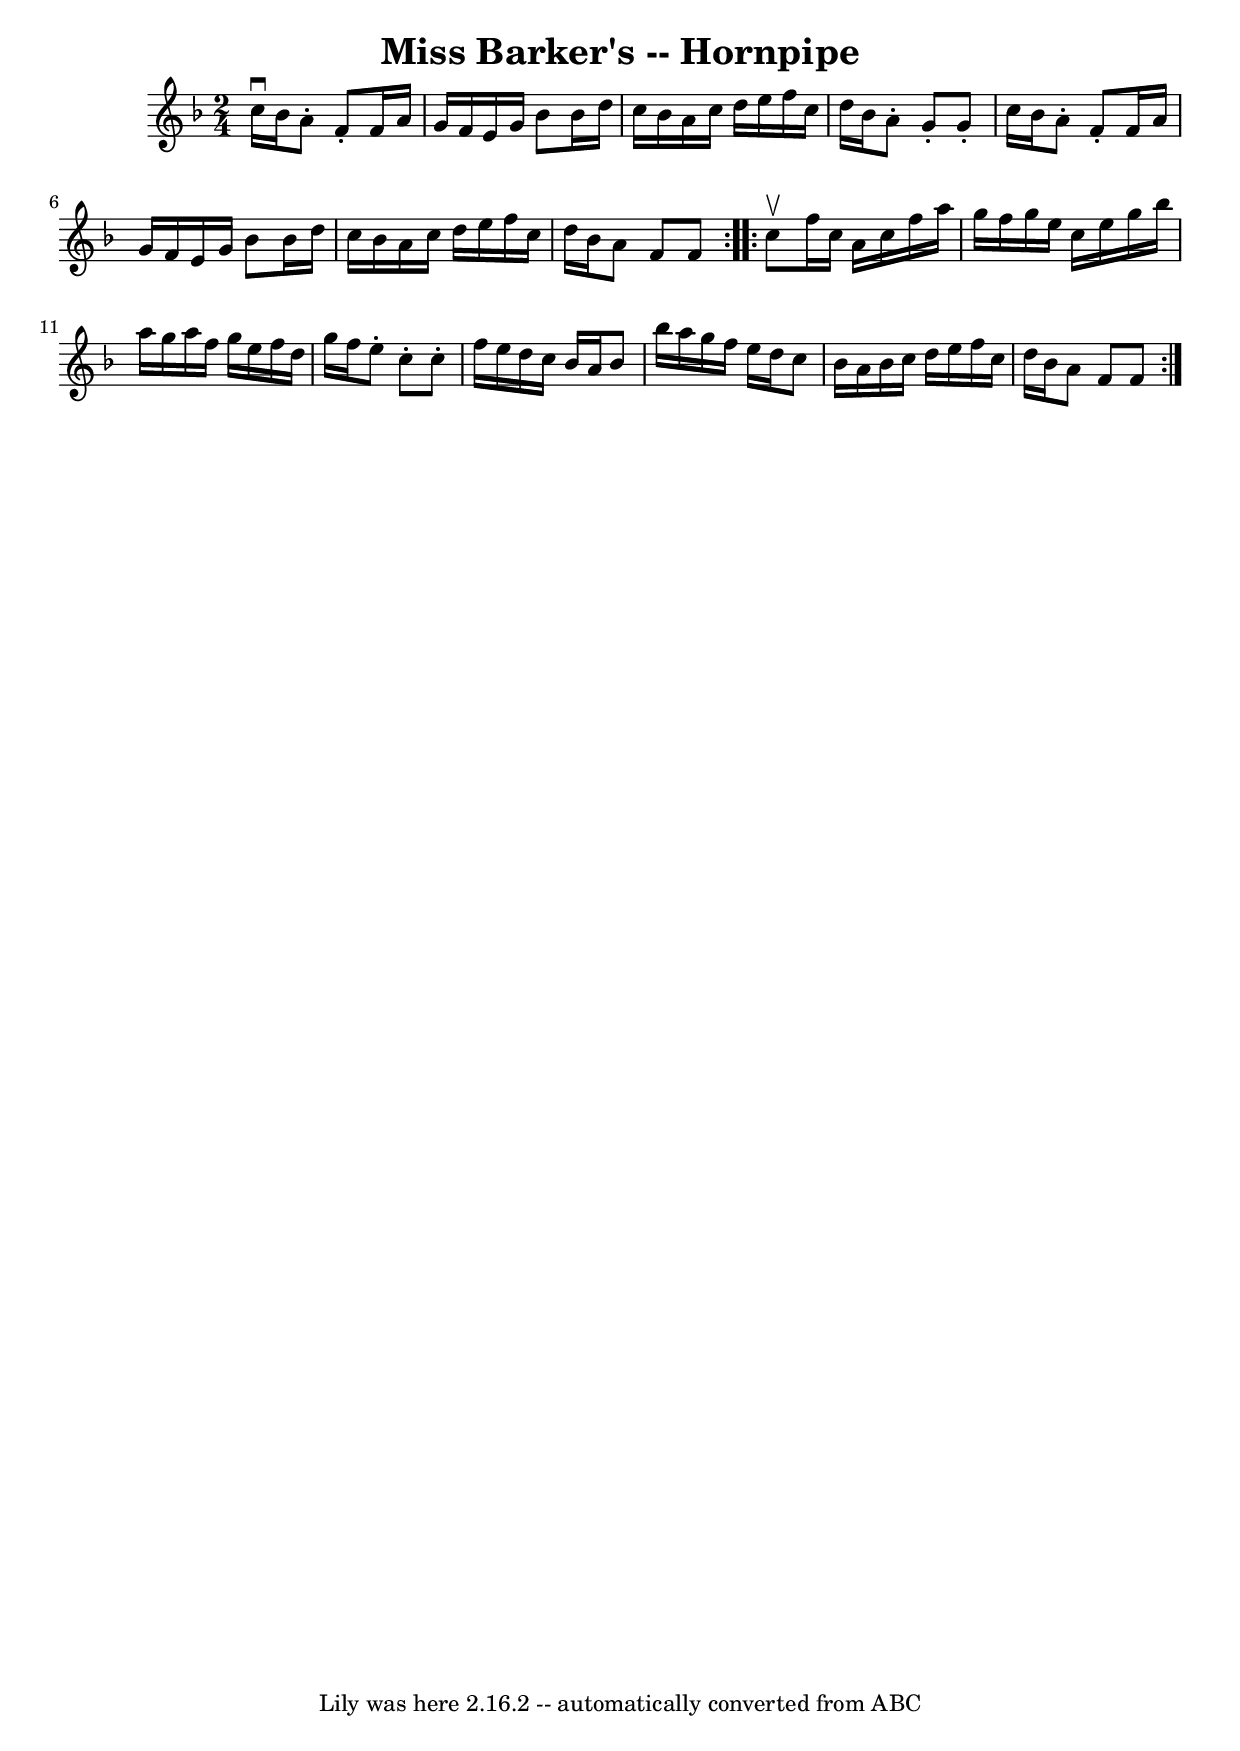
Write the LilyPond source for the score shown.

\version "2.16.2"
\include "Mammoth.ily"
\header {
  %% book = "Cole's 1000 Fiddle Tunes"
  crossRefNumber = "1"
  footnotes = ""
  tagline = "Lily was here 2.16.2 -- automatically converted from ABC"
  title = "Miss Barker's -- Hornpipe"

}
voicedefault =  {



  \repeat volta 2 {

    \time 2/4 
    \key f \major
 c''16^\downbow bes'16  |
    a'8 -. f'8 -.  
    f'16 a'16 g'16 f'16  |
    e'16 g'16 bes'8 bes'16    
    d''16 c''16 bes'16  |
    a'16 c''16 d''16 e''16 f''16   
    c''16 d''16 bes'16  |
    a'8 -. g'8 -. g'8 -. c''16    
    bes'16  |
    a'8 -. f'8 -. f'16 a'16 g'16 f'16  |
    
    e'16 g'16 bes'8 bes'16 d''16 c''16 bes'16  |
    a'16    
    c''16 d''16 e''16 f''16 c''16 d''16 bes'16  |
    a'8    
    f'8 f'8  
  }     
  \repeat volta 2 {
    c''8^\upbow |
    f''16 c''16    
    a'16 c''16 f''16 a''16 g''16 f''16  |
    g''16 e''16    
    c''16 e''16 g''16 bes''16 a''16 g''16  |
    a''16 f''16 
    g''16 e''16 f''16 d''16 g''16 f''16  |
    e''8 -.   
    c''8 -. c''8 -. f''16 e''16  |
    d''16 c''16 bes'16    
    a'16 bes'8 bes''16 a''16  |
    g''16 f''16 e''16 d''16  
    c''8 bes'16 a'16  |
    bes'16 c''16 d''16 e''16 f''16 
    c''16 d''16 bes'16  |
    a'8 f'8 f'8  
  }   

}

\score{
  <<

    \context Staff="default"
    {
      \voicedefault 
      
    }

  >>
  \layout {
    
  }
  \midi {
  }

}
